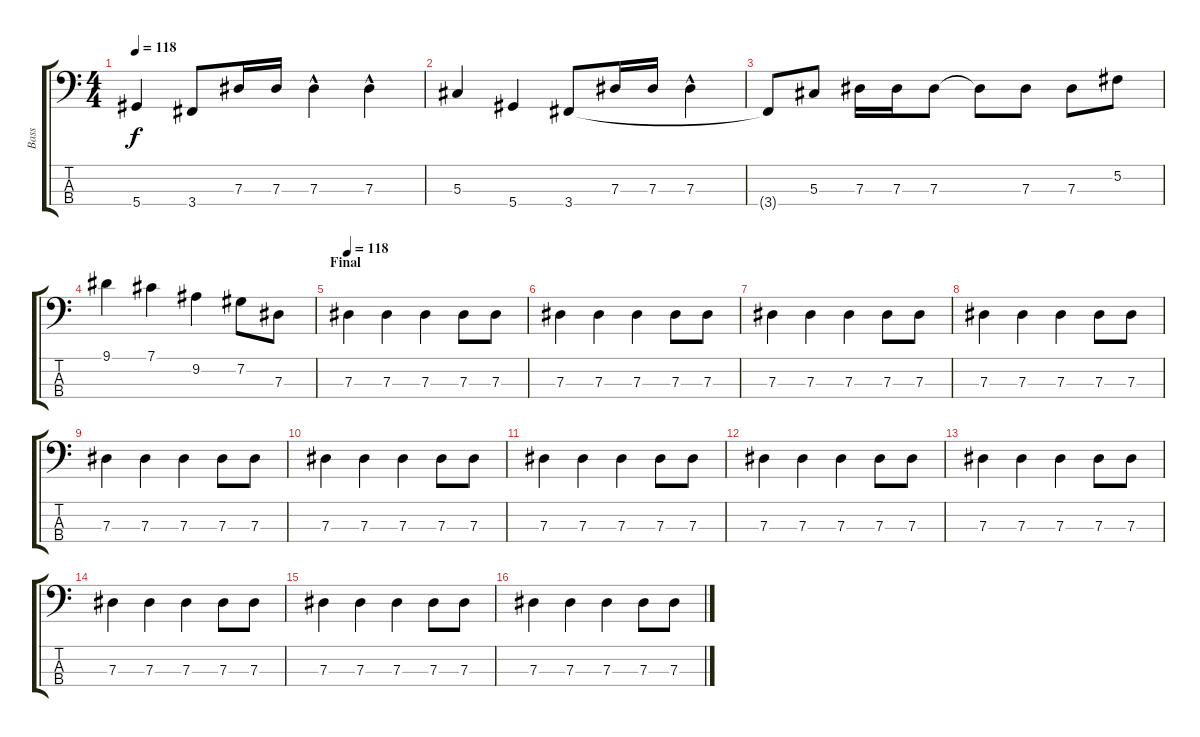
\track ("Bass" "Bass") {instrument electricbassfinger}
\staff {score tabs}
\tuning (Gb2 Db2 Ab1 Eb1) {hide}
\ts (4 4)
\tempo 118
\clef f4
\ks c
5.4.4{dy f} 3.4.8 7.3.16 7.3.16 7.3{hac}.4 7.3{hac}.4 |
5.3.4 5.4.4 3.4.8 7.3.16 7.3.16 7.3{hac}.4 |
3.4{t}.8 5.3.8 7.3.16 7.3.16 7.3.8 7.3{t}.8 7.3.8 7.3.8 5.2.8 |
9.1.4 7.1.4 9.2.4 7.2.8 7.3.8 |
\section ("" "Final")
\tempo 118
7.3.4 7.3.4 7.3.4 7.3.8 7.3.8 |
7.3.4 7.3.4 7.3.4 7.3.8 7.3.8 |
7.3.4 7.3.4 7.3.4 7.3.8 7.3.8 |
7.3.4 7.3.4 7.3.4 7.3.8 7.3.8 |
7.3.4 7.3.4 7.3.4 7.3.8 7.3.8 |
7.3.4 7.3.4 7.3.4 7.3.8 7.3.8 |
7.3.4 7.3.4 7.3.4 7.3.8 7.3.8 |
7.3.4 7.3.4 7.3.4 7.3.8 7.3.8 |
7.3.4 7.3.4 7.3.4 7.3.8 7.3.8 |
7.3.4 7.3.4 7.3.4 7.3.8 7.3.8 |
7.3.4 7.3.4 7.3.4 7.3.8 7.3.8 |
7.3.4 7.3.4 7.3.4 7.3.8 7.3.8
